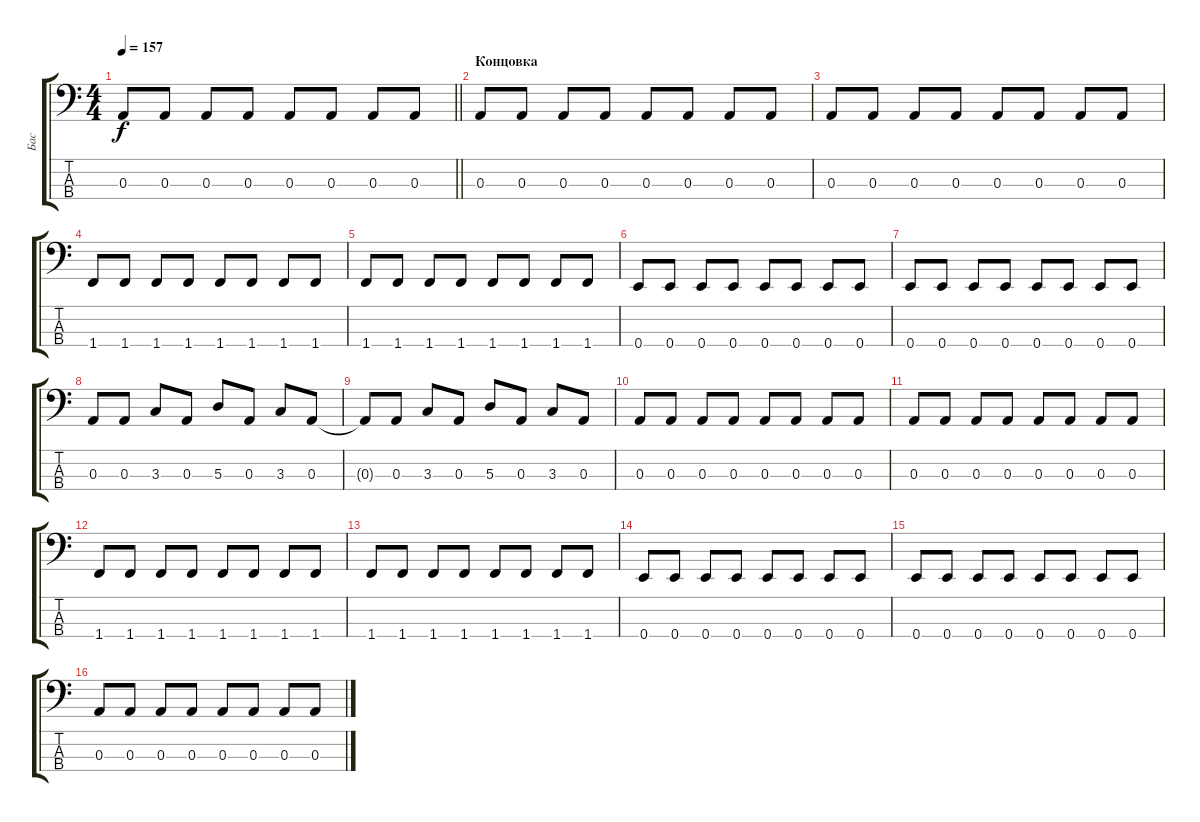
\track ("Бас" "Бас") {instrument electricbassfinger}
\staff {score tabs}
\tuning (G2 D2 A1 E1) {hide}
\ts (4 4)
\tempo 157
\clef f4
\barLineRight lightlight
\ks c
0.3.8{dy f} 0.3.8 0.3.8 0.3.8 0.3.8 0.3.8 0.3.8 0.3.8 |
\section ("" "Концовка")
0.3.8 0.3.8 0.3.8 0.3.8 0.3.8 0.3.8 0.3.8 0.3.8 |
0.3.8 0.3.8 0.3.8 0.3.8 0.3.8 0.3.8 0.3.8 0.3.8 |
1.4.8 1.4.8 1.4.8 1.4.8 1.4.8 1.4.8 1.4.8 1.4.8 |
1.4.8 1.4.8 1.4.8 1.4.8 1.4.8 1.4.8 1.4.8 1.4.8 |
0.4.8 0.4.8 0.4.8 0.4.8 0.4.8 0.4.8 0.4.8 0.4.8 |
0.4.8 0.4.8 0.4.8 0.4.8 0.4.8 0.4.8 0.4.8 0.4.8 |
0.3.8 0.3.8 3.3.8 0.3.8 5.3.8 0.3.8 3.3.8 0.3.8 |
0.3{t}.8 0.3.8 3.3.8 0.3.8 5.3.8 0.3.8 3.3.8 0.3.8 |
0.3.8 0.3.8 0.3.8 0.3.8 0.3.8 0.3.8 0.3.8 0.3.8 |
0.3.8 0.3.8 0.3.8 0.3.8 0.3.8 0.3.8 0.3.8 0.3.8 |
1.4.8 1.4.8 1.4.8 1.4.8 1.4.8 1.4.8 1.4.8 1.4.8 |
1.4.8 1.4.8 1.4.8 1.4.8 1.4.8 1.4.8 1.4.8 1.4.8 |
0.4.8 0.4.8 0.4.8 0.4.8 0.4.8 0.4.8 0.4.8 0.4.8 |
0.4.8 0.4.8 0.4.8 0.4.8 0.4.8 0.4.8 0.4.8 0.4.8 |
0.3.8 0.3.8 0.3.8 0.3.8 0.3.8 0.3.8 0.3.8 0.3.8
